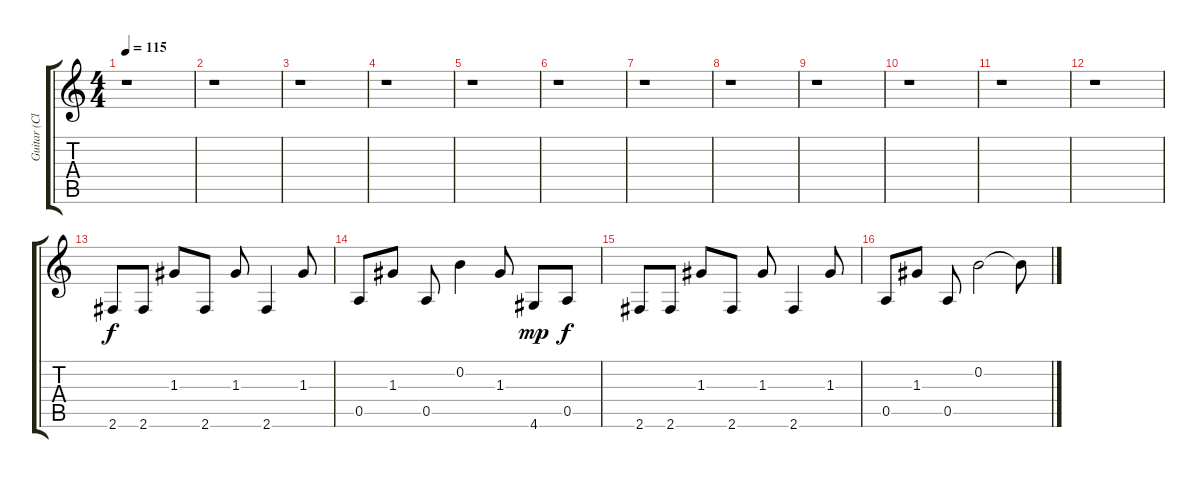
\track ("Guitar (Clean)" "Guitar (Cl") {instrument electricguitarclean}
\staff {score tabs}
\tuning (E4 B3 G3 D3 A2 E2) {hide}
\ts (4 4)
\tempo 115
\clef g2
\ks c
r.1{dy f} |
r.1 |
r.1 |
r.1 |
r.1 |
r.1 |
r.1 |
r.1 |
r.1 |
r.1 |
r.1 |
r.1 |
2.6.8 2.6.8 1.3.8 2.6.8 1.3.8 2.6.4 1.3.8 |
0.5.8 1.3.8 0.5.8 0.2.4 1.3.8 4.6.8{dy mp} 0.5.8{dy f} |
2.6.8 2.6.8 1.3.8 2.6.8 1.3.8 2.6.4 1.3.8 |
0.5.8 1.3.8 0.5.8 0.2.2 0.2{t}.8
